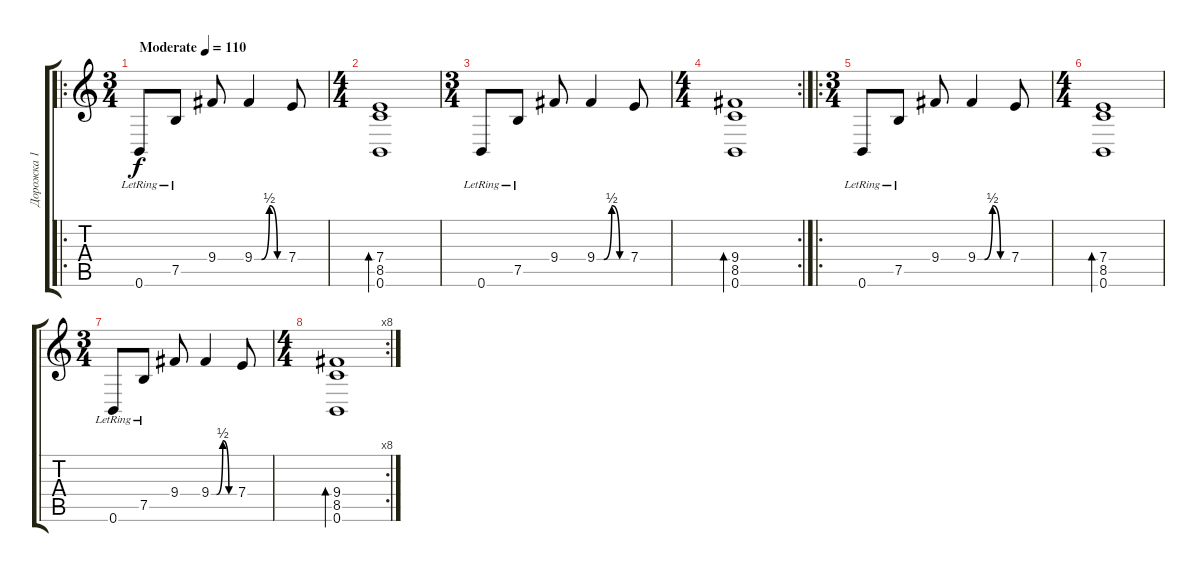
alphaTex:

\track ("Дорожка 1" "Дорожка 1") {instrument acousticguitarsteel}
\staff {score tabs}
\tuning (B3 Gb3 D3 A2 E2 B1) {hide}
\ro
\ts (3 4)
\tempo (110 "Moderate")
\clef g2
\ks c
0.6{lr}.8{dy f instrument acousticguitarsteel} 7.5{lr}.8 9.4.8 9.4{be (custom 0 0 14 0 30 2 46 0 60 0)}.4 7.4.8 |
\ts (4 4)
(7.4 8.5 0.6).1{bd 120} |
\ts (3 4)
0.6{lr}.8 7.5{lr}.8 9.4.8 9.4{be (custom 0 0 14 0 30 2 46 0 60 0)}.4 7.4.8 |
\rc 2
\ts (4 4)
(9.4 8.5 0.6).1{bd 120} |
\ro
\ts (3 4)
0.6{lr}.8 7.5{lr}.8 9.4.8 9.4{be (custom 0 0 14 0 30 2 46 0 60 0)}.4 7.4.8 |
\ts (4 4)
(7.4 8.5 0.6).1{bd 120} |
\ts (3 4)
0.6{lr}.8 7.5{lr}.8 9.4.8 9.4{be (custom 0 0 14 0 30 2 46 0 60 0)}.4 7.4.8 |
\rc 8
\ts (4 4)
(9.4 8.5 0.6).1{bd 120}
